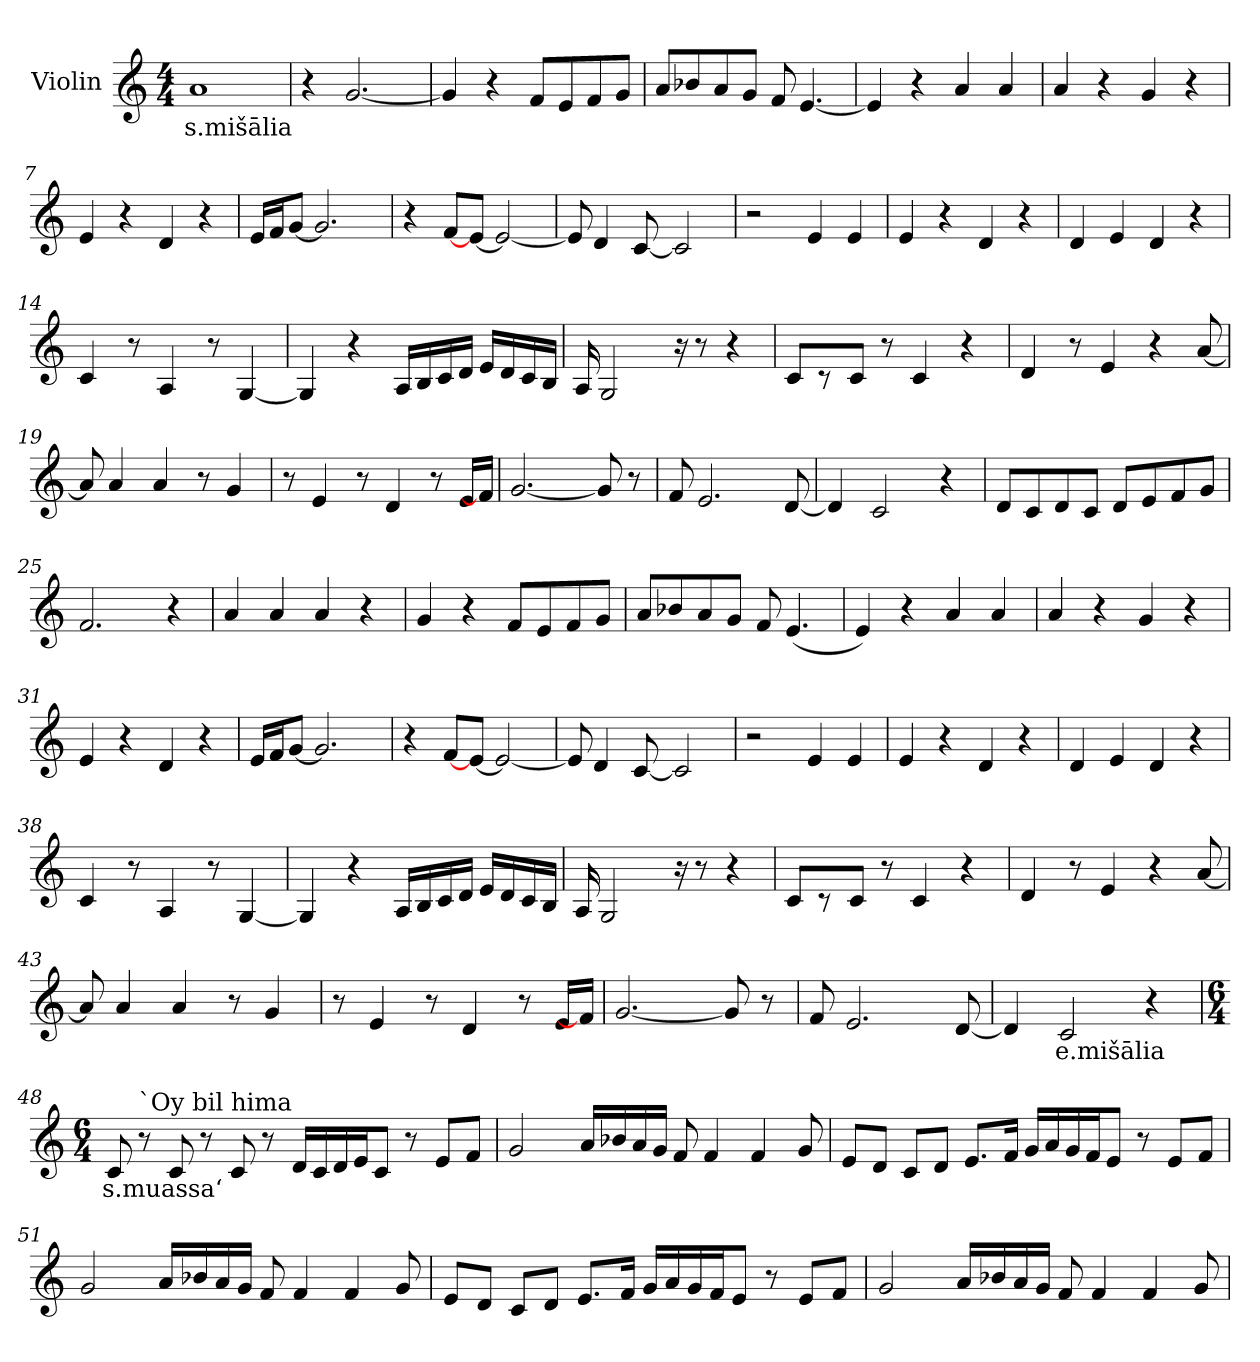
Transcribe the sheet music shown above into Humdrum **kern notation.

**kern	**text
*part1	*part1
*staff1	*staff1
*I"Violin	*
*clefG2	*
*k[]	*
*M4/4	*
*MM65	*
=1	=1
!	!LO:LY:b
1a	s.mišālia
=2	=2
4r	.
[2.g/	.
=3	=3
4g/]	.
4r	.
8f/L	.
8e/	.
8f/	.
8g/J	.
=4	=4
8a/L	.
8b-X/	.
8a/	.
8g/J	.
8f/	.
[4.e/	.
=5	=5
4e/]	.
4r	.
4a/	.
4a/	.
!!LO:LB:g=z
=6	=6
4a/	.
4r	.
4g/	.
4r	.
=7	=7
4e/	.
4r	.
4d/	.
4r	.
=8	=8
16e/LL	.
16f/J	.
[8g/J	.
2.g/]	.
=9	=9
4r	.
[8f/L	.
[8e/J	.
2e/_	.
=10	=10
8e/]	.
4d/	.
[8c/	.
2c/]	.
!!LO:LB:g=z
=11	=11
2r	.
4e/	.
4e/	.
=12	=12
4e/	.
4r	.
4d/	.
4r	.
=13	=13
4d/	.
4e/	.
4d/	.
4r	.
=14	=14
4c/	.
8r	.
4A/	.
8r	.
[4G/	.
=15	=15
4G/]	.
4r	.
16A/LL	.
16B/	.
16c/	.
16d/JJ	.
16e/LL	.
16d/	.
16c/	.
16B/JJ	.
!!LO:LB:g=z
=16	=16
16A/	.
2G/	.
16r	.
8r	.
4r	.
=17	=17
8c/L	.
8r	.
8c/J	.
8r	.
4c/	.
4r	.
=18	=18
4d/	.
8r	.
4e/	.
4r	.
[8a/	.
=19	=19
8a/]	.
4a/	.
4a/	.
8r	.
4g/	.
=20	=20
8r	.
4e/	.
8r	.
4d/	.
8r	.
16e/LL	.
16f/JJ]	.
!!LO:LB:g=z
=21	=21
[2.g/	.
8g/]	.
8r	.
=22	=22
8f/	.
2.e/	.
[8d/	.
=23	=23
4d/]	.
2c/	.
4r	.
=24	=24
8d/L	.
8c/	.
8d/	.
8c/J	.
8d/L	.
8e/	.
8f/	.
8g/J	.
=25	=25
2.f/	.
4r	.
=26	=26
4a/	.
4a/	.
4a/	.
4r	.
!!LO:LB:g=z
=27	=27
4g/	.
4r	.
8f/L	.
8e/	.
8f/	.
8g/J	.
=28	=28
8a/L	.
8b-X/	.
8a/	.
8g/J	.
8f/	.
(<4.e/	.
=29	=29
4e/)	.
4r	.
4a/	.
4a/	.
=30	=30
4a/	.
4r	.
4g/	.
4r	.
=31	=31
4e/	.
4r	.
4d/	.
4r	.
!!LO:LB:g=z
=32	=32
16e/LL	.
16f/J	.
[8g/J	.
2.g/]	.
=33	=33
4r	.
[8f/L	.
[8e/J	.
2e/_	.
=34	=34
8e/]	.
4d/	.
[8c/	.
2c/]	.
=35	=35
2r	.
4e/	.
4e/	.
=36	=36
4e/	.
4r	.
4d/	.
4r	.
!!LO:PB:g=z
=37	=37
4d/	.
4e/	.
4d/	.
4r	.
=38	=38
4c/	.
8r	.
4A/	.
8r	.
[4G/	.
=39	=39
4G/]	.
4r	.
16A/LL	.
16B/	.
16c/	.
16d/JJ	.
16e/LL	.
16d/	.
16c/	.
16B/JJ	.
=40	=40
16A/	.
2G/	.
16r	.
8r	.
4r	.
=41	=41
8c/L	.
8r	.
8c/J	.
8r	.
4c/	.
4r	.
!!LO:PB:g=z
=42	=42
4d/	.
8r	.
4e/	.
4r	.
[8a/	.
=43	=43
8a/]	.
4a/	.
4a/	.
8r	.
4g/	.
=44	=44
8r	.
4e/	.
8r	.
4d/	.
8r	.
16e/LL	.
16f/JJ]	.
=45	=45
[2.g/	.
8g/]	.
8r	.
=46	=46
8f/	.
2.e/	.
[8d/	.
!!LO:LB:g=z
=47	=47
4d/]	.
!	!LO:LY:b
2c/	e.mišālia
4r	.
=48	=48
*M6/4	*
*MM90	*
!	!LO:LY:b
8c/	s.muassa‘
!LO:TX:a:t=`Oy bil hima	!
8r	.
8c/	.
8r	.
8c/	.
8r	.
16d/LL	.
16c/	.
16d/	.
16e/J	.
8c/J	.
8r	.
8e/L	.
8f/J	.
=49	=49
2g/	.
16a/LL	.
16b-X/	.
16a/	.
16g/JJ	.
8f/	.
4f/	.
4f/	.
8g/	.
!!LO:LB:g=z
=50	=50
8e/L	.
8d/J	.
8c/L	.
8d/J	.
8.e/L	.
16f/Jk	.
16g/LL	.
16a/	.
16g/	.
16f/J	.
8e/J	.
8r	.
8e/L	.
8f/J	.
=51	=51
2g/	.
16a/LL	.
16b-X/	.
16a/	.
16g/JJ	.
8f/	.
4f/	.
4f/	.
8g/	.
=52	=52
8e/L	.
8d/J	.
8c/L	.
8d/J	.
8.e/L	.
16f/Jk	.
16g/LL	.
16a/	.
16g/	.
16f/J	.
8e/J	.
8r	.
8e/L	.
8f/J	.
!!LO:LB:g=z
=53	=53
2g/	.
16a/LL	.
16b-X/	.
16a/	.
16g/JJ	.
8f/	.
4f/	.
4f/	.
8g/	.
=	=
*-	*-
